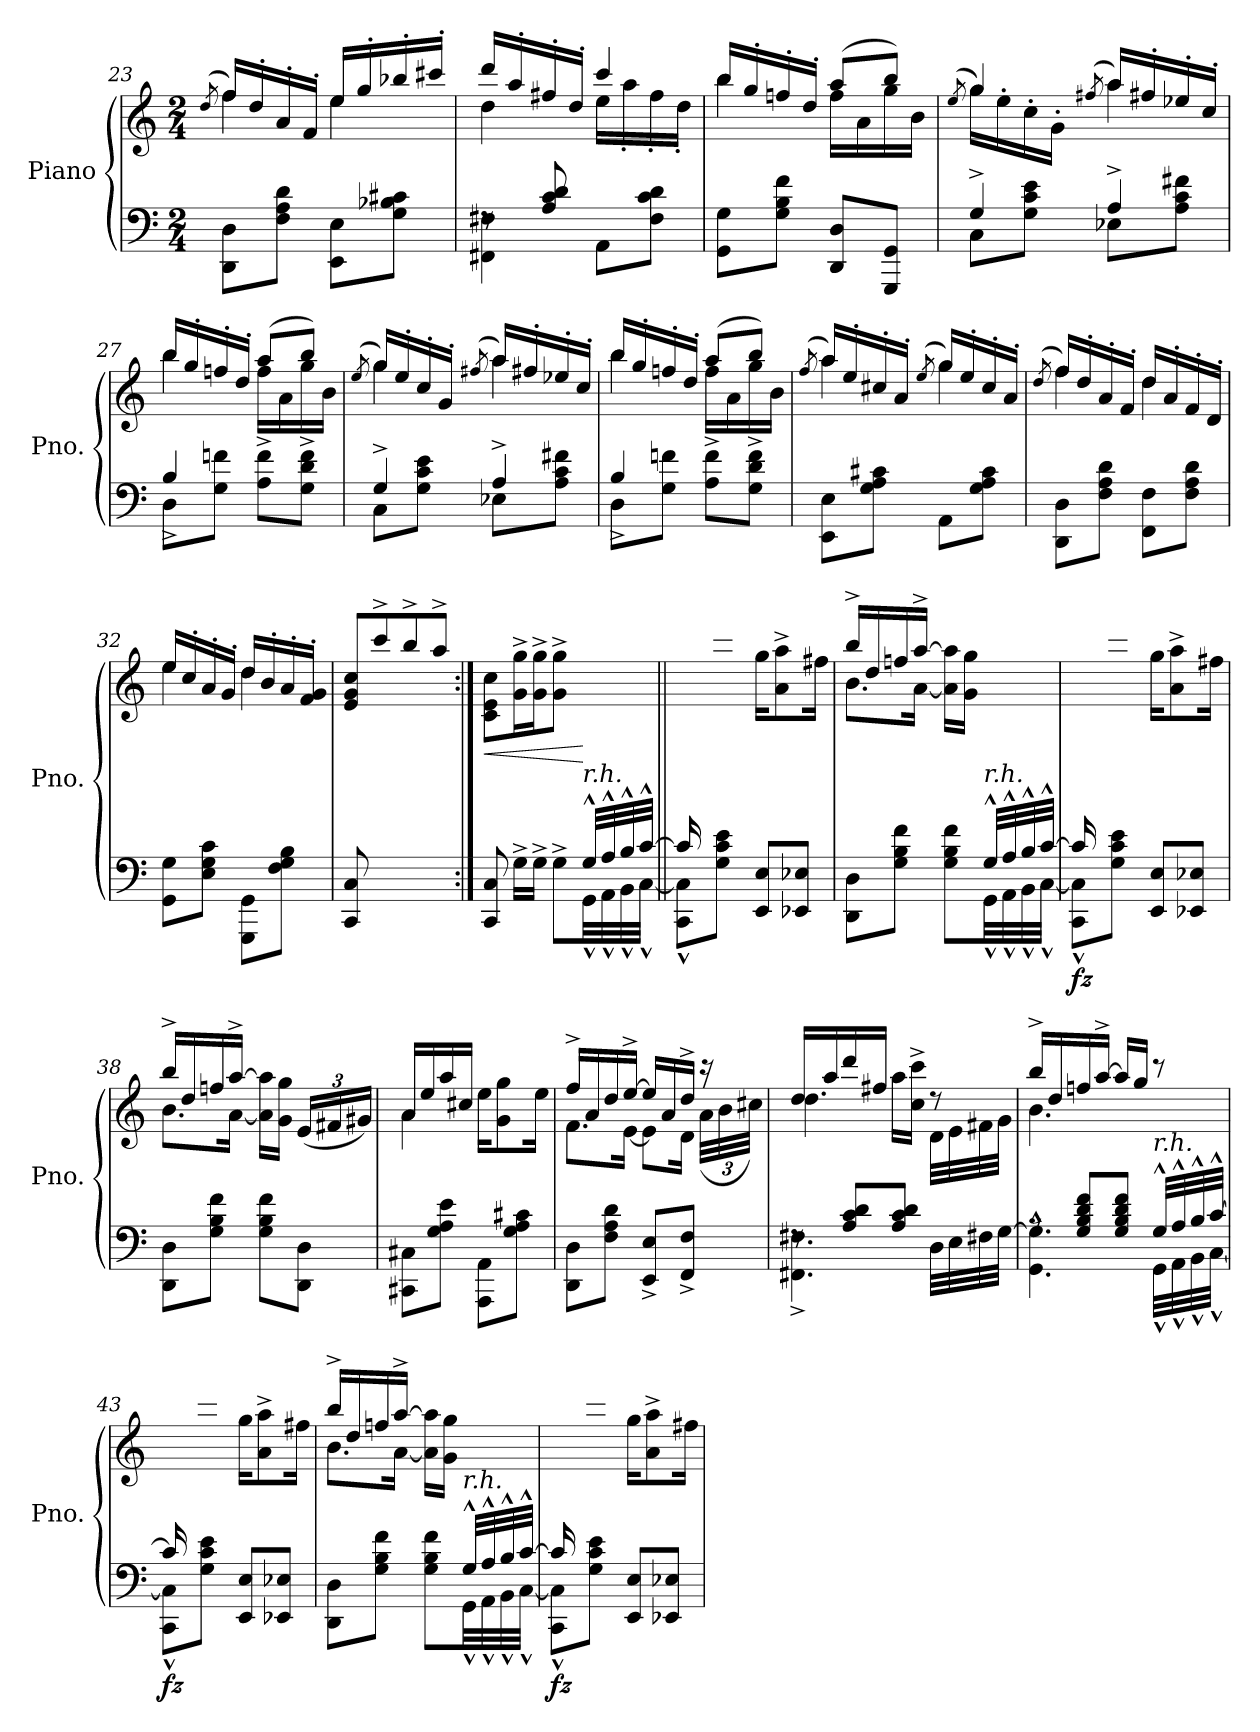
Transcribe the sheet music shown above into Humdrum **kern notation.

**kern	**kern	**dynam
*part1	*part1	*part1
*staff2	*staff1	*staff1/2
*I"Piano	*	*
*I'Pno.	*	*
*clefF4	*clefG2	*
*k[]	*k[]	*
*M2/4	*M2/4	*
=23	=23	=23
.	(>8qdd/	.
*	*^	*
8DD\ 8D\L	16ff/LL)	4ff\	.
.	16dd'/	.	.
8F\ 8A\ 8d\J	16a'/	.	.
.	16f'/JJ	.	.
8EE\ 8E\L	16ee/LL	4ee\	.
.	16gg'/	.	.
8G\ 8B-X\ 8c#X\J	16bb-X'/	.	.
.	16ccc#X'/JJ	.	.
=24	=24	=24	=24
*^	*	*	*
8rF	4FF#X\ 4F#X\	16ddd/LL	4dd\	.
.	.	16aa'/	.	.
8A/ 8c/ 8d/	.	16ff#X'/	.	.
.	.	16dd'/JJ	.	.
8AA\L	4ryy	4ccc/	16ee\LL	.
.	.	.	16aa'\	.
8F#\ 8c\ 8d\J	.	.	16ff#'\	.
.	.	.	16dd'\JJ	.
*v	*v	*	*	*
=25	=25	=25	=25
8GG\ 8G\L	16bb/LL	4bb\	.
.	16gg'/	.	.
8G\ 8B\ 8f\J	16ffn'/	.	.
.	16dd'/JJ	.	.
8DD/ 8D/L	(>8aa/L	16ff\LL	.
.	.	16a\	.
8GGG/ 8GG/J	8bb/J)	16gg\	.
.	.	16b\JJ	.
=26	=26	=26	=26
.	(>8qee/	.	.
*^	*	*	*
4G^/	8C\L	16gg\LL)	4gg/	.
.	.	16ee'\	.	.
.	8G\ 8c\ 8e\J	16cc'\	.	.
.	.	16g'\JJ	.	.
.	.	(>8qff#X/	.	.
4A^/	8E-X\L	16aa/LL)	4aa\	.
.	.	16ff#X'/	.	.
.	8A\ 8c\ 8f#X\J	16ee-X'/	.	.
.	.	16cc'/JJ	.	.
=27	=27	=27	=27	=27
8D\L	4B^/	16bb/LL	4bb\	.
.	.	16gg'/	.	.
8G\ 8fn\J	.	16ffn'/	.	.
.	.	16dd'/JJ	.	.
8A\^ 8f\^L	4ryy	(>8aa/L	16ff\LL	.
.	.	.	16a\	.
8G\^ 8d\^ 8f\^J	.	8bb/J)	16gg\	.
.	.	.	16b\JJ	.
!!LO:PB:g=z	!!
=28	=28	=28	=28	=28
.	.	(>8qee/	.	.
4G^/	8C\L	16gg/LL)	4gg\	.
.	.	16ee'/	.	.
.	8G\ 8c\ 8e\J	16cc'/	.	.
.	.	16g'/JJ	.	.
.	.	(>8qff#X/	.	.
4A^/	8E-X\L	16aa/LL)	4aa\	.
.	.	16ff#X'/	.	.
.	8A\ 8c\ 8f#X\J	16ee-X'/	.	.
.	.	16cc'/JJ	.	.
=29	=29	=29	=29	=29
8D\L	4B^/	16bb/LL	4bb\	.
.	.	16gg'/	.	.
8G\ 8fn\J	.	16ffn'/	.	.
.	.	16dd'/JJ	.	.
8A\^ 8f\^L	4ryy	(>8aa/L	16ff\LL	.
.	.	.	16a\	.
8G\^ 8d\^ 8f\^J	.	8bb/J)	16gg\	.
.	.	.	16b\JJ	.
*v	*v	*	*	*
=30	=30	=30	=30
.	(>8qff/	.	.
8EE\ 8E\L	16aa/LL)	4aa\	.
.	16ee'/	.	.
8G\ 8A\ 8c#X\J	16cc#X'/	.	.
.	16a'/JJ	.	.
.	(>8qee/	.	.
8AA\L	16gg/LL)	4gg\	.
.	16ee'/	.	.
8G\ 8A\ 8c#\J	16cc#'/	.	.
.	16a'/JJ	.	.
=31	=31	=31	=31
.	(>8qdd/	.	.
8DD\ 8D\L	16ff/LL)	4ff\	.
.	16dd'/	.	.
8F\ 8A\ 8d\J	16a'/	.	.
.	16f'/JJ	.	.
8FF\ 8F\L	16dd/LL	4dd\	.
.	16a'/	.	.
8F\ 8A\ 8d\J	16f'/	.	.
.	16d'/JJ	.	.
=32	=32	=32	=32
8GG\ 8G\L	16ee/LL	4ee\	.
.	16cc'/	.	.
8E\ 8G\ 8c\J	16a'/	.	.
.	16g'/JJ	.	.
8GGG\ 8GG\L	16dd/LL	4dd\	.
.	16b'/	.	.
8F\ 8G\ 8B\J	16a'/	.	.
.	16f/' 16g/'JJ	.	.
=33	=33	=33	=33
8CC/ 8C/L	8e/ 8g/ 8cc/L	8ryy	.
4.ryy	8ccc^/	8ee^\	.
.	8bb^/	8gg^\	.
.	8aa^/J	8ff^\J	.
=34:|!	=34:|!	=34:|!	=34:|!
*^	*	*	*
!	!	!	!	!LO:HP:b
*	*	*v	*v	*
4.ryy	8CC/ 8C/	8c\ 8e\ 8cc\L	<
.	16G^\LL	16g\^ 16gg\^L	.
.	16G^\JJ	16g\^ 16gg\^J	.
.	8G^\L	8g\^ 8gg\^J	.
!LO:TX:a:i:t=r.h.	!	!	!
32G^^/LLL	32GG^^\LL	8ryy	[
32A^^/	32AA^^\	.	.
32B^^/	32BB^^\	.	.
[32c^^/JJJ	[32C^^\JJJ	.	.
!!LO:LB:g=z
=35||	=35||	=35||	=35||
!	!	!	!LO:DY:b=2
!	!	!	!LO:DY:n=1:b
16c/LL]	8CC\^^ 8C\]^^L	16ryy	fz ff
4..ryy	.	16gg\	.
.	8G\ 8c\ 8e\J	16cc\^ 16ccc\^	.
.	.	16ee\JJ	.
.	8EE/ 8E/L	16gg\KL	.
.	.	8a\^ 8aa\^	.
.	8EE-X/ 8E-X/J	.	.
.	.	16ff#X\Jk	.
=36	=36	=36	=36
*	*	*^	*
4.ryy	8DD\ 8D\L	16bb^/LL	8.b\L	.
.	.	16dd/	.	.
.	8G\ 8B\ 8f\J	16ffn/	.	.
.	.	[16aa^/JJ	[16a\Jk	.
.	8G\ 8B\ 8f\L	16a\] 16aa\]LL	8ryy	.
.	.	16g\ 16gg\JJ	.	.
!LO:TX:a:i:t=r.h.	!	!	!	!
32G^^/LLL	32GG^^\LL	8ryy	8ryy	.
32A^^/	32AA^^\	.	.	.
32B^^/	32BB^^\	.	.	.
[32c^^/JJJ	[32C^^\JJJ	.	.	.
*	*	*v	*v	*
=37	=37	=37	=37
!	!	!	!LO:DY:b=2
16c/LL]	8CC\^^ 8C\]^^L	16ryy	fz
4..ryy	.	16gg\	.
.	8G\ 8c\ 8e\J	16cc\^ 16ccc\^	.
.	.	16ee\JJ	.
.	8EE/ 8E/L	16gg\KL	.
.	.	8a\^ 8aa\^	.
.	8EE-X/ 8E-X/J	.	.
.	.	16ff#X\Jk	.
*v	*v	*	*
=38	=38	=38
*	*^	*
8DD\ 8D\L	16bb^/LL	8.b\L	.
.	16dd/	.	.
8G\ 8B\ 8f\J	16ffn/	.	.
.	[16aa^/JJ	[16a\Jk	.
8G\ 8B\ 8f\L	16a\] 16aa\]LL	4ryy	.
.	16g\ 16gg\JJ	.	.
*	*Xbrackettup	*	*
8DD\ 8D\J	(<24e/LL	.	.
.	24f#X/	.	.
.	24g#X/JJ)	.	.
=39	=39	=39	=39
8CC#X\ 8C#X\L	16a/LL	4a\	.
.	16ee/	.	.
8G\ 8A\ 8e\J	16aa/	.	.
.	16cc#X/JJ	.	.
8AAA\ 8AA\L	16ee\KL	4ryy	.
.	8g\ 8gg\	.	.
8G\ 8A\ 8c#X\J	.	.	.
.	16ee\Jk	.	.
=40	=40	=40	=40
8DD\ 8D\L	16ff^/LL	8.f\L	.
.	16a/	.	.
8F\ 8A\ 8d\J	16dd/	.	.
.	[16ee^/JJ	[16e\Jk	.
8EE/^ 8E/^L	16ee/LL]	8e\L]	.
.	16a/	.	.
8FF/^ 8F/^J	16dd^/JJ	16d\Jk	.
.	16r	(<48a!\LLL	.
.	.	48b!\	.
.	.	48cc#X!\JJJ)	.
=41	=41	=41	=41
*^	*	*	*
8rF	4.FF#X\^ 4.F#X\^	16dd/LL	4.dd\	.
.	.	16aa/	.	.
8A/ 8c/ 8d/L	.	16ddd/	.	.
.	.	16ff#X/JJ	.	.
8A/ 8c/ 8d/J	.	16aa\LL	.	.
.	.	16cc\^ 16ccc\^JJ	.	.
32D\LLL	8ryy	8r	32d!\LLL	.
32E\	.	.	32e!\	.
32F#X\	.	.	32f#X!\	.
[32G\JJJ	.	.	32g!\JJJ	.
!!LO:PB:g=z	!!
=42	=42	=42	=42	=42
*	*^	*	*	*
4.ryy	8rA	4.GG\^^ 4.G\]^^	16bb^/LL	4.b\	.
.	.	.	16dd/	.	.
.	8G/ 8B/ 8d/ 8f/L	.	16ffn/	.	.
.	.	.	[16aa^/JJ	.	.
.	8G/ 8B/ 8d/ 8f/J	.	16aa/LL]	.	.
.	.	.	16gg/JJ	.	.
!LO:TX:a:i:t=r.h.	!	!	!	!	!
32G^^/LLL	32GG^^\LLL	8ryy	8ryy	8rccc	.
32A^^/	32AA^^\	.	.	.	.
32B^^/	32BB^^\	.	.	.	.
[32c^^/JJJ	[32C^^\JJJ	.	.	.	.
*	*v	*v	*	*	*
*	*	*v	*v	*
=43	=43	=43	=43
!	!	!	!LO:DY:b=2
16c/LL]	8CC\^^ 8C\]^^L	16ryy	fz
4..ryy	.	16gg\	.
.	8G\ 8c\ 8e\J	16cc\^ 16ccc\^	.
.	.	16ee\JJ	.
.	8EE/ 8E/L	16gg\KL	.
.	.	8a\^ 8aa\^	.
.	8EE-X/ 8E-X/J	.	.
.	.	16ff#X\Jk	.
=44	=44	=44	=44
*	*	*^	*
4.ryy	8DD\ 8D\L	16bb^/LL	8.b\L	.
.	.	16dd/	.	.
.	8G\ 8B\ 8f\J	16ffn/	.	.
.	.	[16aa^/JJ	[16a\Jk	.
.	8G\ 8B\ 8f\L	16a\] 16aa\]LL	8ryy	.
.	.	16g\ 16gg\JJ	.	.
!LO:TX:a:i:t=r.h.	!	!	!	!
32G^^/LLL	32GG^^\LL	8ryy	8ryy	.
32A^^/	32AA^^\	.	.	.
32B^^/	32BB^^\	.	.	.
[32c^^/JJJ	[32C^^\JJJ	.	.	.
*	*	*v	*v	*
=45	=45	=45	=45
!	!	!	!LO:DY:b=2
16c/LL]	8CC\^^ 8C\]^^L	16ryy	fz
4..ryy	.	16gg\	.
.	8G\ 8c\ 8e\J	16cc\^ 16ccc\^	.
.	.	16ee\JJ	.
.	8EE/ 8E/L	16gg\KL	.
.	.	8a\^ 8aa\^	.
.	8EE-X/ 8E-X/J	.	.
.	.	16ff#X\Jk	.
*v	*v	*	*
=	=	=
*-	*-	*-
